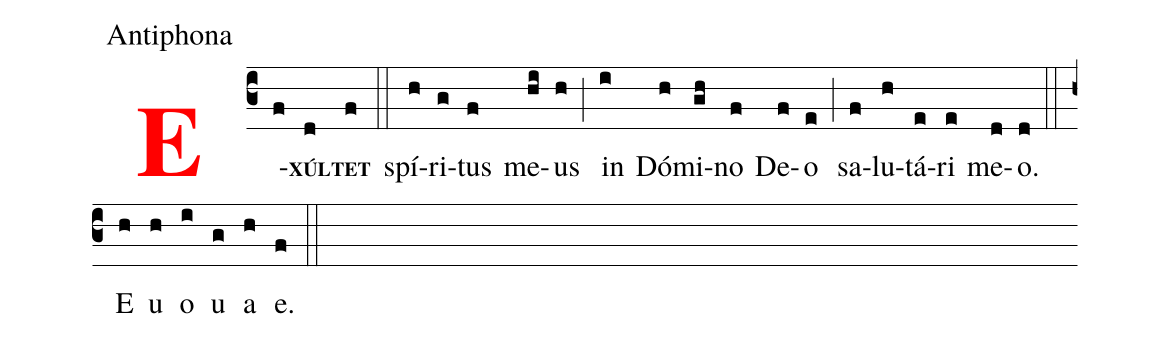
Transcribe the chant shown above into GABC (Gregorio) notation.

office-part: Antiphona;
%%
<v>\bf\textcolor{red}{E}</v>(c3f)<v>\bf\scriptsize{XÚL}</v>(d)<v>\bf\scriptsize{TET}</v>(f) (::) spí(h)ri(g)tus(f) me(hi)us(h) (;) in(i) Dó(h)mi(gh)no(f) De(f)o(e) (;) sa(f)lu(h)tá(e)ri(e) me(d)o.(d)  (::) E(h) u(h) o(i) u(g) a(h) e.(f) (::)
